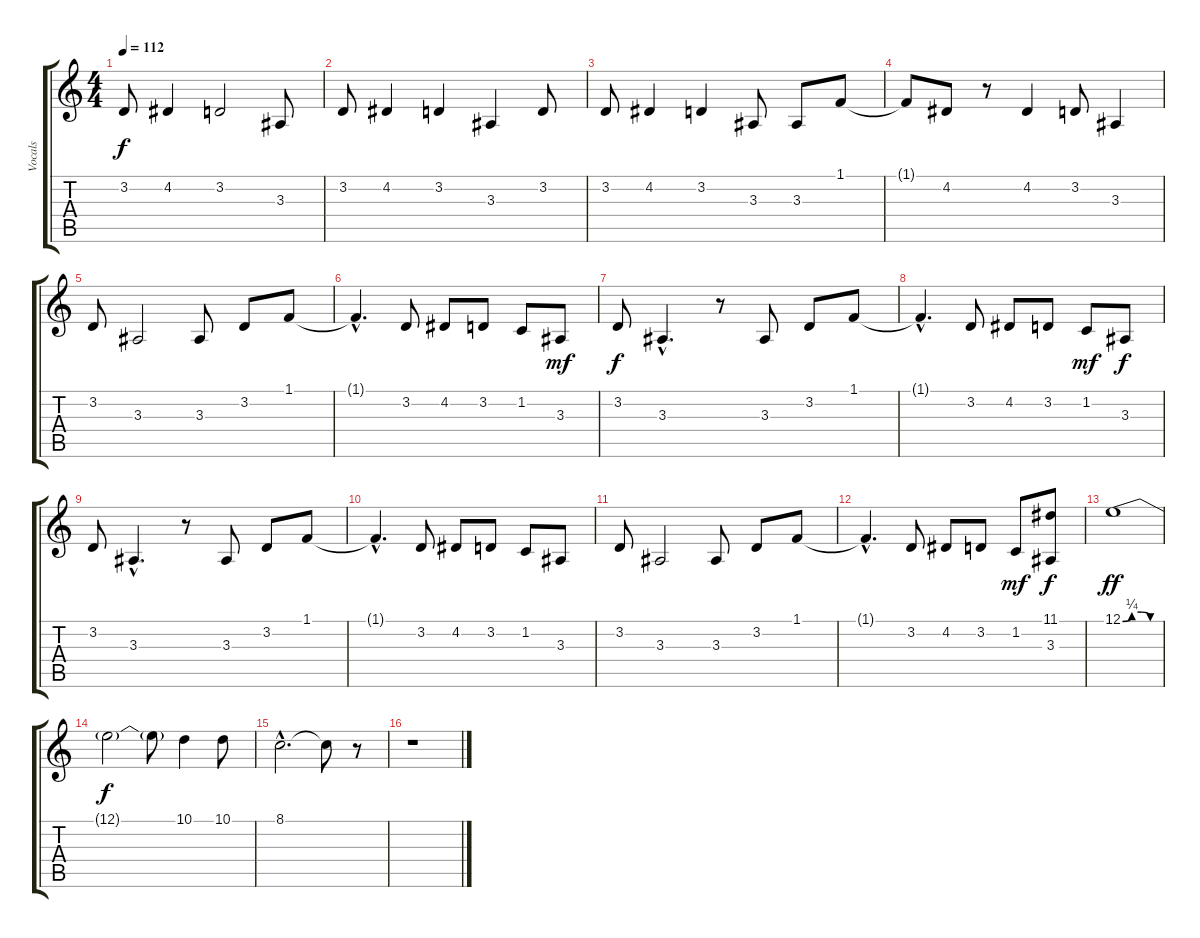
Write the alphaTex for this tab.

\track ("Vocals" "Vocals") {instrument clarinet}
\staff {score tabs}
\tuning (E4 B3 G3 D3 A2 E2) {hide}
\ts (4 4)
\tempo 112
\clef g2
\ks c
3.2.8{dy f} 4.2.4 3.2.2 3.3.8 |
3.2.8 4.2.4 3.2.4 3.3.4 3.2.8 |
3.2.8 4.2.4 3.2.4 3.3.8 3.3.8 1.1.8 |
1.1{t}.8 4.2.8 r.8 4.2.4 3.2.8 3.3.4 |
3.2.8 3.3.2 3.3.8 3.2.8 1.1.8 |
1.1{hac t}.4{d} 3.2.8 4.2.8 3.2.8 1.2.8 3.3.8{dy mf} |
3.2.8{dy f} 3.3{hac}.4{d} r.8 3.3.8 3.2.8 1.1.8 |
1.1{hac t}.4{d} 3.2.8 4.2.8 3.2.8 1.2.8{dy mf} 3.3.8{dy f} |
3.2.8 3.3{hac}.4{d} r.8 3.3.8 3.2.8 1.1.8 |
1.1{hac t}.4{d} 3.2.8 4.2.8 3.2.8 1.2.8 3.3.8 |
3.2.8 3.3.2 3.3.8 3.2.8 1.1.8 |
1.1{hac t}.4{d} 3.2.8 4.2.8 3.2.8 1.2.8{dy mf} (11.1 3.3).8{dy f} |
12.1{be (custom 0 0 15 1 30 1 45 0 60 0)}.1{dy ff} |
12.1{t}.2{dy f} 12.1{t}.8 10.1.4 10.1.8 |
8.1{hac}.2{d} 8.1{t}.8 r.8 |
r.1
